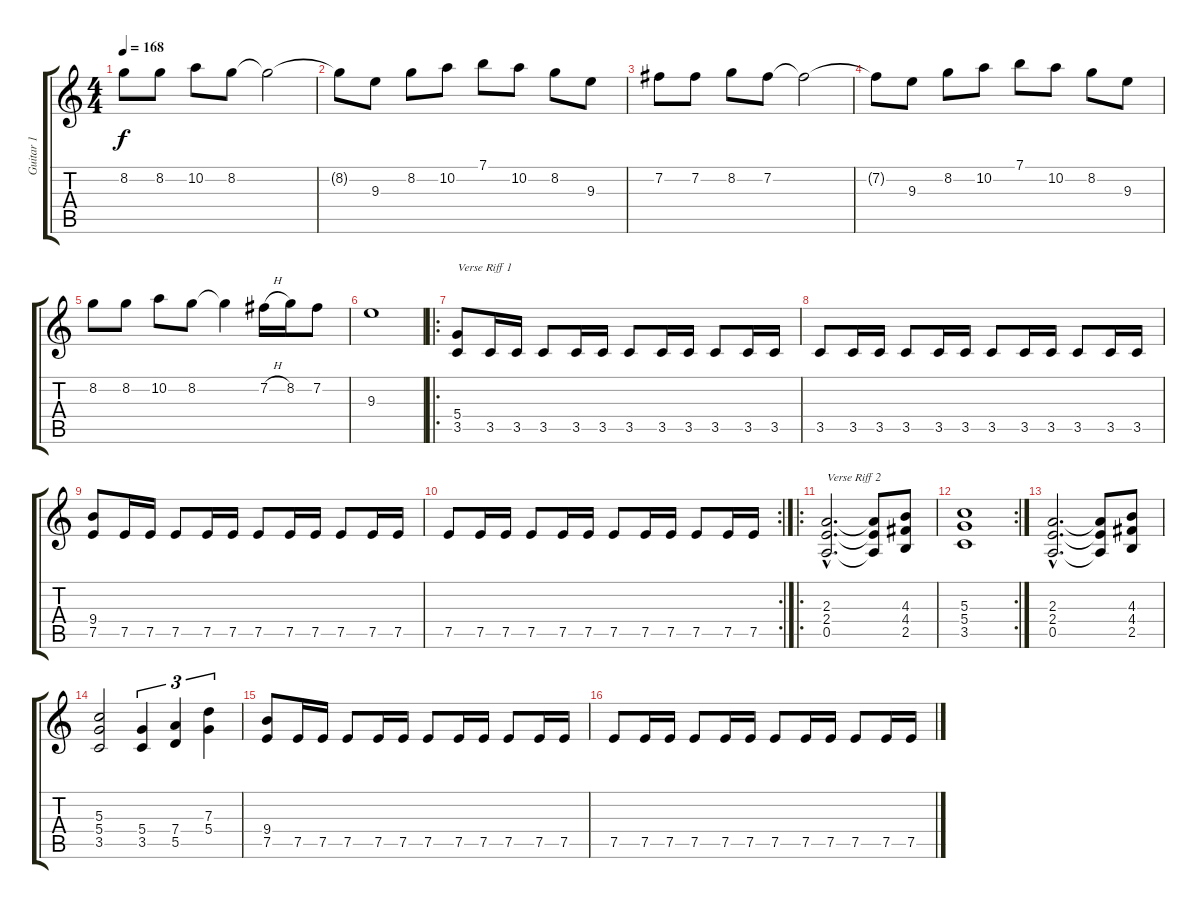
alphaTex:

\track ("Guitar 1" "Guitar 1") {instrument distortionguitar}
\staff {score tabs}
\tuning (E4 B3 G3 D3 A2 E2) {hide}
\ts (4 4)
\tempo 168
\clef g2
\ks c
8.2.8{dy f} 8.2.8 10.2.8 8.2.8 8.2{t}.2 |
8.2{t}.8 9.3.8 8.2.8 10.2.8 7.1.8 10.2.8 8.2.8 9.3.8 |
7.2.8 7.2.8 8.2.8 7.2.8 7.2{t}.2 |
7.2{t}.8 9.3.8 8.2.8 10.2.8 7.1.8 10.2.8 8.2.8 9.3.8 |
8.2.8 8.2.8 10.2.8 8.2.8 8.2{t}.4 7.2{h}.16 8.2.16 7.2.8 |
9.3.1 |
\ro
(5.4 3.5).8{txt "Verse Riff 1"} 3.5.16 3.5.16 3.5.8 3.5.16 3.5.16 3.5.8 3.5.16 3.5.16 3.5.8 3.5.16 3.5.16 |
3.5.8 3.5.16 3.5.16 3.5.8 3.5.16 3.5.16 3.5.8 3.5.16 3.5.16 3.5.8 3.5.16 3.5.16 |
(9.4 7.5).8 7.5.16 7.5.16 7.5.8 7.5.16 7.5.16 7.5.8 7.5.16 7.5.16 7.5.8 7.5.16 7.5.16 |
\rc 2
7.5.8 7.5.16 7.5.16 7.5.8 7.5.16 7.5.16 7.5.8 7.5.16 7.5.16 7.5.8 7.5.16 7.5.16 |
\ro
(2.3{hac} 2.4{hac} 0.5{hac}).2{d txt "Verse Riff 2"} (2.3{t} 2.4{t} 0.5{t}).8 (4.3 4.4 2.5).8 |
\rc 2
(5.3 5.4 3.5).1 |
(2.3{hac} 2.4{hac} 0.5{hac}).2{d} (2.3{t} 2.4{t} 0.5{t}).8 (4.3 4.4 2.5).8 |
(5.3 5.4 3.5).2 (5.4 3.5).4{tu (3 2)} (7.4 5.5).4{tu (3 2)} (7.3 5.4).4{tu (3 2)} |
(9.4 7.5).8 7.5.16 7.5.16 7.5.8 7.5.16 7.5.16 7.5.8 7.5.16 7.5.16 7.5.8 7.5.16 7.5.16 |
7.5.8 7.5.16 7.5.16 7.5.8 7.5.16 7.5.16 7.5.8 7.5.16 7.5.16 7.5.8 7.5.16 7.5.16
